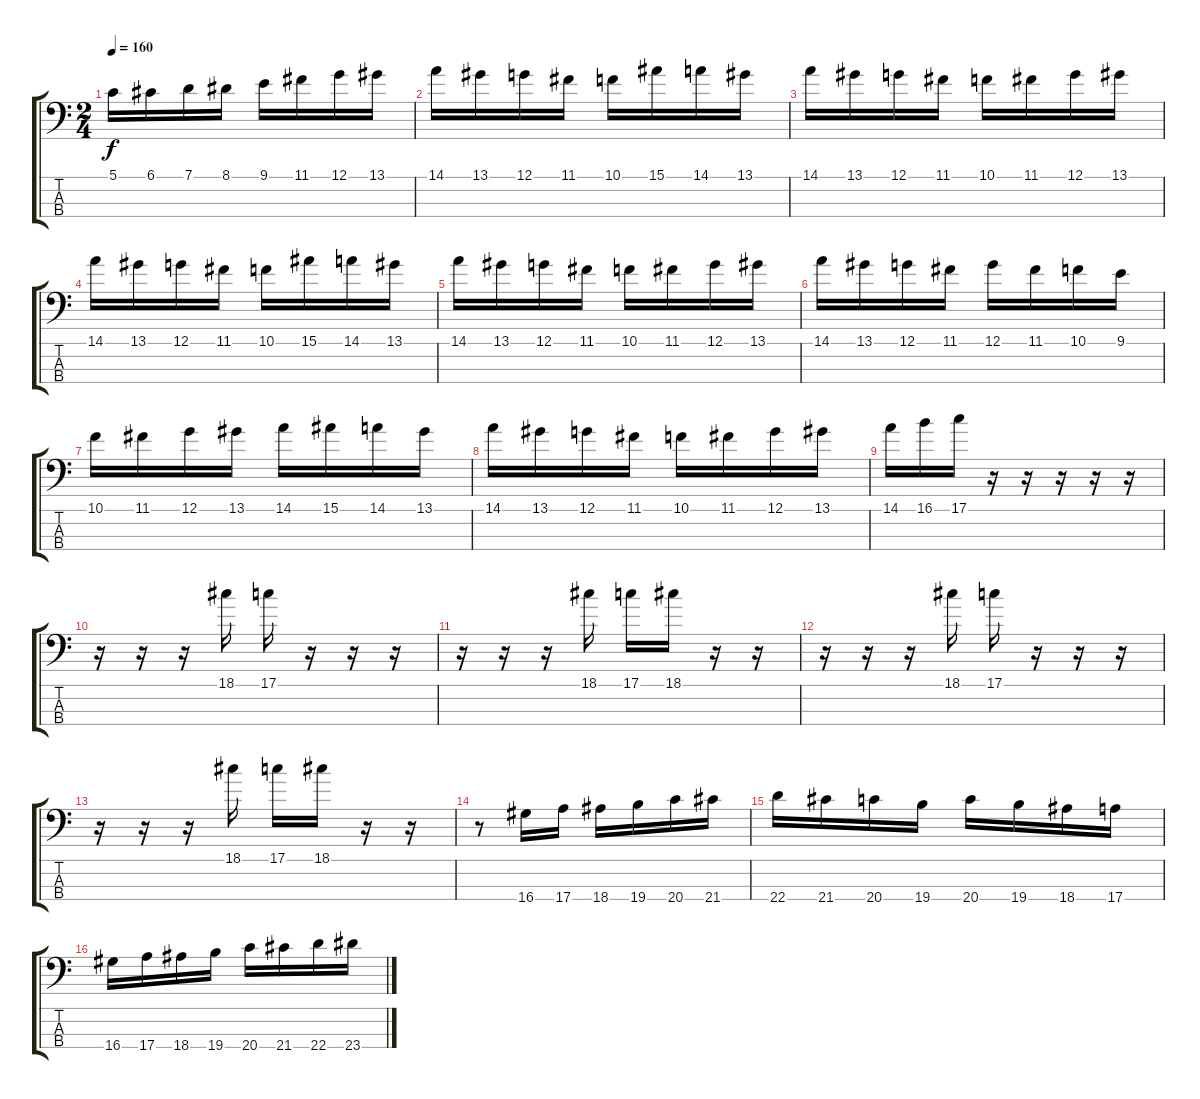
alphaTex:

\track "" {instrument electricbassfinger}
\staff {score tabs}
\tuning (G2 D2 A1 E1) {hide}
\ts (2 4)
\tempo 160
\clef f4
\ks c
5.1.16{dy f} 6.1.16 7.1.16 8.1.16 9.1.16 11.1.16 12.1.16 13.1.16 |
14.1.16 13.1.16 12.1.16 11.1.16 10.1.16 15.1.16 14.1.16 13.1.16 |
14.1.16 13.1.16 12.1.16 11.1.16 10.1.16 11.1.16 12.1.16 13.1.16 |
14.1.16 13.1.16 12.1.16 11.1.16 10.1.16 15.1.16 14.1.16 13.1.16 |
14.1.16 13.1.16 12.1.16 11.1.16 10.1.16 11.1.16 12.1.16 13.1.16 |
14.1.16 13.1.16 12.1.16 11.1.16 12.1.16 11.1.16 10.1.16 9.1.16 |
10.1.16 11.1.16 12.1.16 13.1.16 14.1.16 15.1.16 14.1.16 13.1.16 |
14.1.16 13.1.16 12.1.16 11.1.16 10.1.16 11.1.16 12.1.16 13.1.16 |
14.1.16 16.1.16 17.1.16 r.16 r.16 r.16 r.16 r.16 |
r.16 r.16 r.16 18.1.16 17.1.16 r.16 r.16 r.16 |
r.16 r.16 r.16 18.1.16 17.1.16 18.1.16 r.16 r.16 |
r.16 r.16 r.16 18.1.16 17.1.16 r.16 r.16 r.16 |
r.16 r.16 r.16 18.1.16 17.1.16 18.1.16 r.16 r.16 |
r.8 16.4.16 17.4.16 18.4.16 19.4.16 20.4.16 21.4.16 |
22.4.16 21.4.16 20.4.16 19.4.16 20.4.16 19.4.16 18.4.16 17.4.16 |
16.4.16 17.4.16 18.4.16 19.4.16 20.4.16 21.4.16 22.4.16 23.4.16
